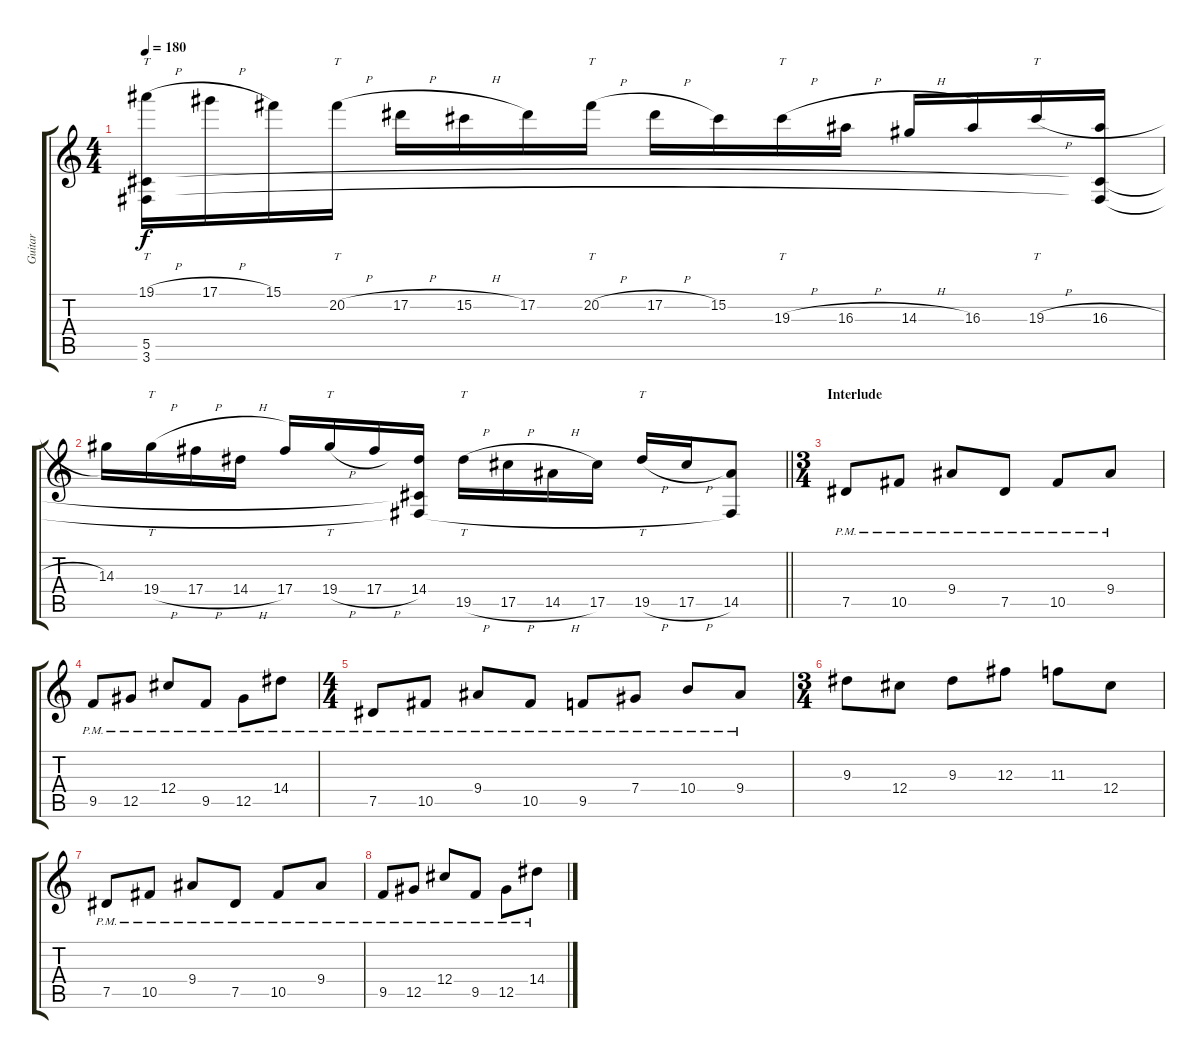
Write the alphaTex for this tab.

\track ("Guitar" "Guitar") {instrument distortionguitar}
\staff {score tabs}
\tuning (Eb4 Bb3 Gb3 Db3 Ab2 Eb2) {hide}
\ts (4 4)
\tempo 180
\clef g2
\ks c
(19.1{h} 5.5 3.6).16{tt dy f} 17.1{h}.16 15.1.16 20.2{h}.16{tt} 17.2{h}.16 15.2{h}.16 17.2.16 20.2{h}.16{tt} 17.2{h}.16 15.2.16 19.3{h}.16{tt} 16.3{h}.16 14.3{h}.16 16.3.16 19.3{h}.16{tt} (16.3{h} 5.5{t} 3.6{t}).16 |
\barLineRight lightlight
14.3.16 19.4{h}.16{tt} 17.4{h}.16 14.4{h}.16 17.4.16 19.4{h}.16{tt} 17.4{h}.16 (14.4 5.5{t} 3.6{t}).16 19.5{h}.16{tt} 17.5{h}.16 14.5{h}.16 17.5.16 19.5{h}.16{tt} 17.5{h}.16 (14.5 3.6{t}).8 |
\ts (3 4)
\section ("" "Interlude")
7.5{pm}.8 10.5{pm}.8 9.4{pm}.8 7.5{pm}.8 10.5{pm}.8 9.4{pm}.8 |
9.5{pm}.8 12.5{pm}.8 12.4{pm}.8 9.5{pm}.8 12.5{pm}.8 14.4{pm}.8 |
\ts (4 4)
7.5{pm}.8 10.5{pm}.8 9.4{pm}.8 10.5{pm}.8 9.5{pm}.8 7.4{pm}.8 10.4{pm}.8 9.4{pm}.8 |
\ts (3 4)
9.3.8 12.4.8 9.3.8 12.3.8 11.3.8 12.4.8 |
7.5{pm}.8 10.5{pm}.8 9.4{pm}.8 7.5{pm}.8 10.5{pm}.8 9.4{pm}.8 |
9.5{pm}.8 12.5{pm}.8 12.4{pm}.8 9.5{pm}.8 12.5{pm}.8 14.4{pm}.8
